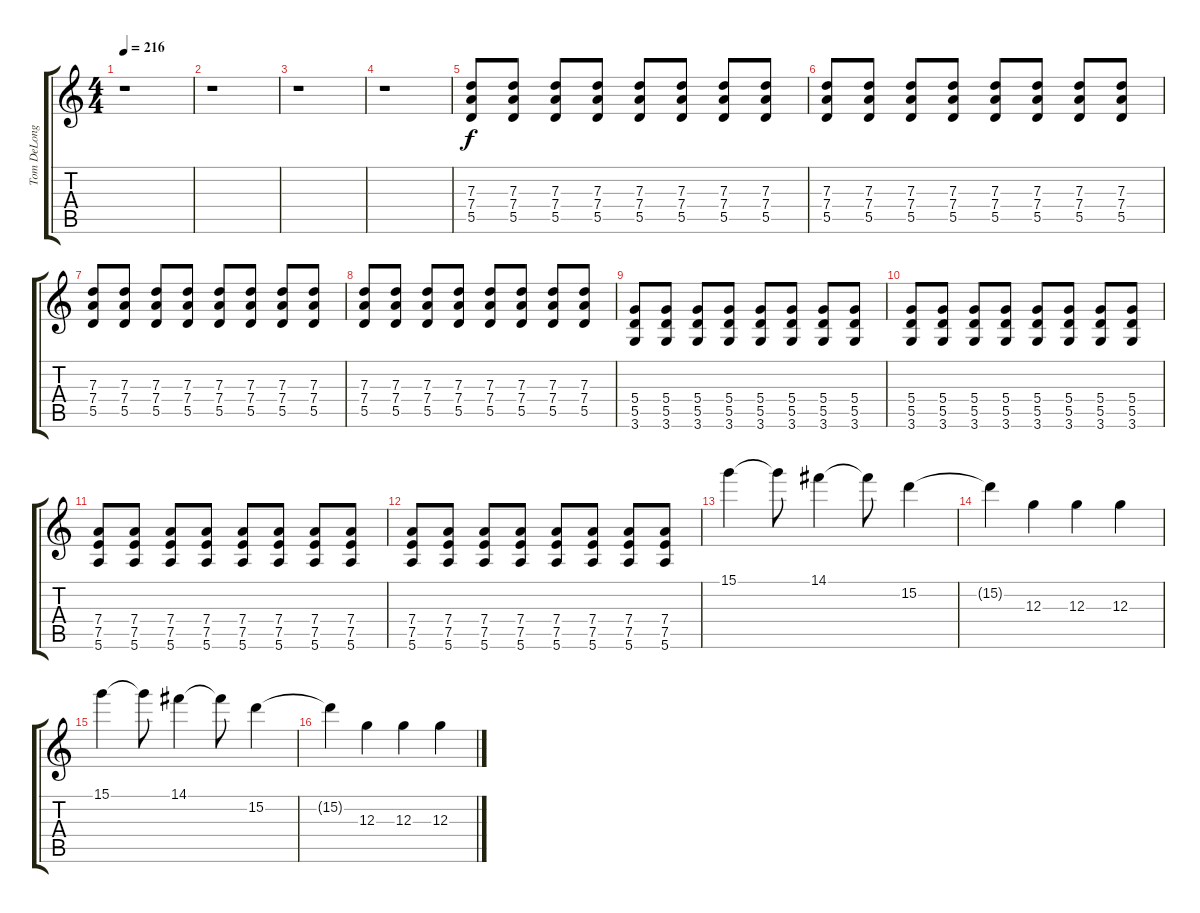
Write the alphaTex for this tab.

\track ("Tom DeLonge (Lead Guitar)" "Tom DeLong") {instrument distortionguitar}
\staff {score tabs}
\tuning (E4 B3 G3 D3 A2 E2) {hide}
\ts (4 4)
\tempo 216
\clef g2
\ks c
r.1{dy f} |
r.1 |
r.1 |
r.1 |
(7.3 7.4 5.5).8 (7.3 7.4 5.5).8 (7.3 7.4 5.5).8 (7.3 7.4 5.5).8 (7.3 7.4 5.5).8 (7.3 7.4 5.5).8 (7.3 7.4 5.5).8 (7.3 7.4 5.5).8 |
(7.3 7.4 5.5).8 (7.3 7.4 5.5).8 (7.3 7.4 5.5).8 (7.3 7.4 5.5).8 (7.3 7.4 5.5).8 (7.3 7.4 5.5).8 (7.3 7.4 5.5).8 (7.3 7.4 5.5).8 |
(7.3 7.4 5.5).8 (7.3 7.4 5.5).8 (7.3 7.4 5.5).8 (7.3 7.4 5.5).8 (7.3 7.4 5.5).8 (7.3 7.4 5.5).8 (7.3 7.4 5.5).8 (7.3 7.4 5.5).8 |
(7.3 7.4 5.5).8 (7.3 7.4 5.5).8 (7.3 7.4 5.5).8 (7.3 7.4 5.5).8 (7.3 7.4 5.5).8 (7.3 7.4 5.5).8 (7.3 7.4 5.5).8 (7.3 7.4 5.5).8 |
(5.4 5.5 3.6).8 (5.4 5.5 3.6).8 (5.4 5.5 3.6).8 (5.4 5.5 3.6).8 (5.4 5.5 3.6).8 (5.4 5.5 3.6).8 (5.4 5.5 3.6).8 (5.4 5.5 3.6).8 |
(5.4 5.5 3.6).8 (5.4 5.5 3.6).8 (5.4 5.5 3.6).8 (5.4 5.5 3.6).8 (5.4 5.5 3.6).8 (5.4 5.5 3.6).8 (5.4 5.5 3.6).8 (5.4 5.5 3.6).8 |
(7.4 7.5 5.6).8 (7.4 7.5 5.6).8 (7.4 7.5 5.6).8 (7.4 7.5 5.6).8 (7.4 7.5 5.6).8 (7.4 7.5 5.6).8 (7.4 7.5 5.6).8 (7.4 7.5 5.6).8 |
(7.4 7.5 5.6).8 (7.4 7.5 5.6).8 (7.4 7.5 5.6).8 (7.4 7.5 5.6).8 (7.4 7.5 5.6).8 (7.4 7.5 5.6).8 (7.4 7.5 5.6).8 (7.4 7.5 5.6).8 |
15.1.4 15.1{t}.8 14.1.4 14.1{t}.8 15.2.4 |
15.2{t}.4 12.3.4 12.3.4 12.3.4 |
15.1.4 15.1{t}.8 14.1.4 14.1{t}.8 15.2.4 |
15.2{t}.4 12.3.4 12.3.4 12.3.4
